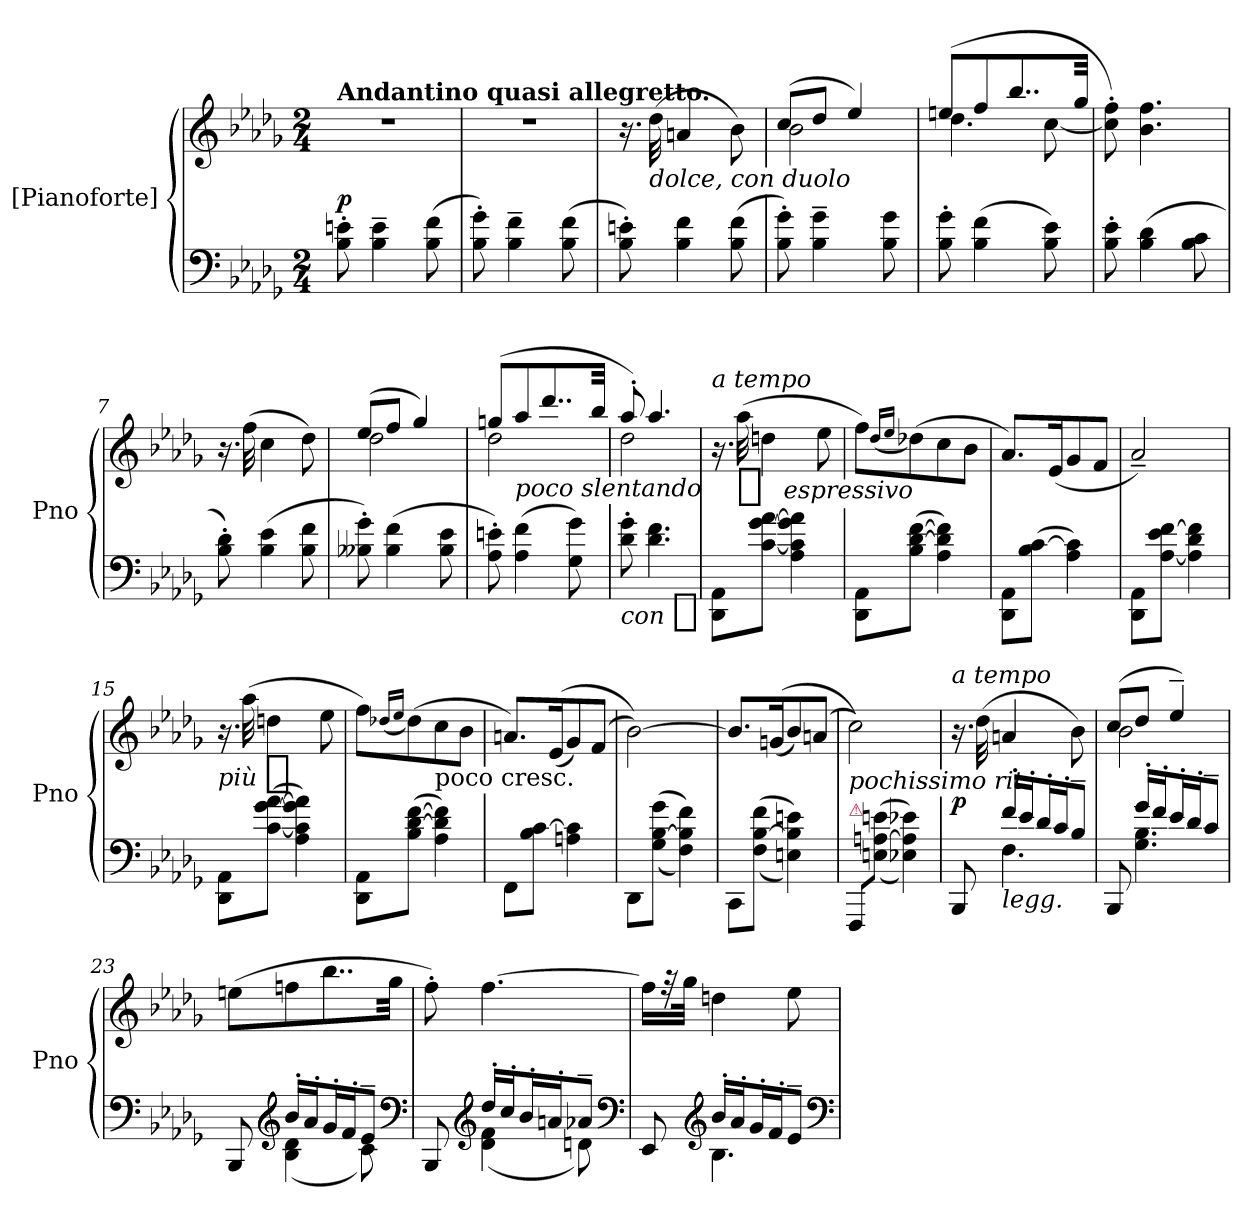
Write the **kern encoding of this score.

**kern	**kern	**dynam
*part1	*part1	*part1
*staff2	*staff1	*staff1/2
*I"[Pianoforte]	*	*
*I'Pno	*	*
*clefF4	*clefG2	*
*k[b-e-a-d-g-]	*k[b-e-a-d-g-]	*
*b-:	*b-:	*
*M2/4	*M2/4	*
=1	=1	=1
!	!LO:TX:a:B:t=Andantino quasi allegretto.	!
8B-'\ 8en'\	2r	p
4B-~\ 4e~\	.	.
(8B-\ 8f\	.	.
=2	=2	=2
8B-'\ 8g-'\)	2r	.
4B-~\ 4f~\	.	.
(8B-\ 8f\	.	.
=3	=3	=3
8B-'\ 8en'\)	16.r	.
!	!LO:TX:b:i:t=dolce, con duolo	!
.	(32dd-\	.
4B-\ 4f\	4an/	.
(8B-\ 8f\	8b-\)	.
=4	=4	=4
*	*^	*
8B-'\ 8g-'\)	(8cc/L	2b-\	.
4B-~\ 4g-~\	8dd-/J	.	.
.	4ee-/)	.	.
8B-\ 8g-\	.	.	.
=5	=5	=5	=5
8B-'\ 8g-'\	(8een/L	4.dd-\	.
(4B-\ 4f\	8ff/	.	.
.	8..bb-/	.	.
8B-\ 8e-\)	.	[8cc\	.
.	32gg-/Jkk	.	.
*	*v	*v	*
=6	=6	=6
8B-'\ 8e-'\	8cc]'\ 8ff'\)	.
(4B-\ 4d-\	4.b-\ 4.ff\	.
8B-\ 8c\	.	.
=7	=7	=7
8B-'\ 8d-'\)	16.r	.
.	(32ff\	.
(4B-\ 4e-\	4cc\	.
8B-\ 8f\	8dd-\)	.
=8	=8	=8
*	*^	*
8B--X'\ 8g-'\)	(8ee-/L	2dd-\	.
(4B--\ 4f\	8ff/J	.	.
.	4gg-/)	.	.
8B--\ 8e-\	.	.	.
=9	=9	=9	=9
8A-'\ 8en'\)	(8ggn/L	2dd-\	.
!	!LO:TX:b:i:t=poco slentando	!	!
(4A-\ 4f\	8aa-/	.	.
.	8..ddd-/	.	.
8G-\ 8g-\)	.	.	.
.	32bb-/Jkk	.	.
=10	=10	=10	=10
!LO:TX:b:i:t=con [Ped]	!	!	!
8d-'\ 8g-'\	8aa-'/)	2dd-\	.
4.d-\ 4.f\	4.aa-/	.	.
*	*v	*v	*
=11	=11	=11
!	!LO:TX:a:i:t=a tempo	!
8DD-\ 8AA-\L	16.r	.
!	!	!LO:DY:t=%s espressivo
.	(32aa-\	mp
[8c\ [8g-\ [8a-\J	4ddn\	.
4A-\ 4c]\ 4g-]\ 4a-]\	.	.
.	8ee-\	.
=12	=12	=12
8DD-\ 8AA-\L	8ff\L)	.
.	(16qqdd-/LL	.
.	16qqee-/JJ	.
(<8B-\ [8d-\ [8f\J	(8dd-X\)	.
4A-\ 4d-]\ 4f]\)	8cc\	.
.	8b-\J	.
=13	=13	=13
8DD-\ 8AA-\L	8.a-/L)	.
(<8B-\ [8c\J	.	.
.	(16e-/K	.
4A-\ 4c]\)	8g-/	.
.	8f/J	.
=14	=14	=14
8DD-\ 8AA-\L	2a-~/)	.
[8A-\ 8e-\ [8f\J	.	.
4A-]\ 4d-\ 4f]\	.	.
=15	=15	=15
!	!	!LO:DY:t=più %s
8DD-\ 8AA-\L	16.r	p
.	(32aa-\	.
(<[8c\ [8g-\ [8a-\J	4ddn\	.
4A-\ 4c]\ 4g-]\ 4a-]\)	.	.
.	8ee-\	.
=16	=16	=16
8DD-\ 8AA-\L	8ff\L)	.
.	(16qqdd-X/LL	.
.	16qqee-/JJ	.
(<8B-\ [8d-\ [8f\J	(8dd-\)	.
!	!LO:TX:c:t=poco cresc.	!
4A-\ 4d-]\ 4f]\)	8cc\	.
.	8b-\J	.
=17	=17	=17
8FF\L	8.an/L)	.
8B-\ [8c\J	.	.
.	(<(<16e-/K	.
4An\ 4c]\	8g-/)	.
.	(<8f/J	.
=18	=18	=18
8DD-\L	[2b-\))	.
(<(>8G-\ [8B-\ 8g-\J	.	.
4F\ 4B-]\ 4f\))	.	.
=19	=19	=19
8CC\L	8.b-/L]	.
(<(>8F\ [8B-\ 8f\J	.	.
.	((16gn/K	.
4En\ 4B-]\ 4en\))	8b-/)	.
.	(8an/J	.
=20	=20	=20
!	!LO:TX:b:i:t=pochissimo rit.	!
!LO:TX:a:color=crimson:t=⚠	!	!
8FFF/L	2cc\))	.
(<(>8En\ [8An\ 8en\J	.	.
4E-X\ 4A]\ 4e-X\))	.	.
=21	=21	=21
*^	*	*
!	!	!LO:TX:a:i:t=a tempo	!
8ryy	8BBB-/	16.r	p
.	.	(32dd-\	.
!LO:TX:b:i:t=legg.	!	!	!
16f'/LL	4.F\	4an/	.
16e-'/J	.	.	.
16d-'/L	.	.	.
16c'/J	.	.	.
8B-~/J	.	8b-\)	.
=22	=22	=22	=22
*	*	*^	*
8ryy	8BBB-/	(8cc/L	2b-\	.
16g-'/LL	4.G-\ 4.B-\	8dd-/J	.	.
16f'/J	.	.	.	.
16e-'/L	.	4ee-~/)	.	.
16d-'/J	.	.	.	.
8c~/J	.	.	.	.
*	*	*v	*v	*
=23	=23	=23	=23
8ryy	8BBB-/	(8een\L	.
*clefG2	*	*	*
16b-'/LL	(4B-\ 4d-\	8ffn\	.
16a-'/J	.	.	.
16g-'/L	.	8..bb-\	.
16f'/J	.	.	.
8e-~/J	8c\)	.	.
.	.	32gg-\Jkk	.
*clefF4	*	*	*
=24	=24	=24	=24
8ryy	8BBB-/	8ff'\)	.
*clefG2	*	*	*
16dd-'/LL	(4d-\ 4f\	[4.ff\	.
16cc'/J	.	.	.
16b-'/L	.	.	.
16an'/J	.	.	.
8a-X~/J	8dn\)	.	.
*clefF4	*	*	*
=25	=25	=25	=25
8ryy	8EE-/	16ff\LL]	.
.	.	32rff	.
.	.	32gg-\JJk	.
*clefG2	*	*	*
16b-'/LL	4.B-\	4ddn\	.
16a-'/J	.	.	.
16g-'/L	.	.	.
16f'/J	.	.	.
8e-~/J	.	8ee-\	.
*v	*v	*	*
*clefF4	*	*
=	=	=
*-	*-	*-
